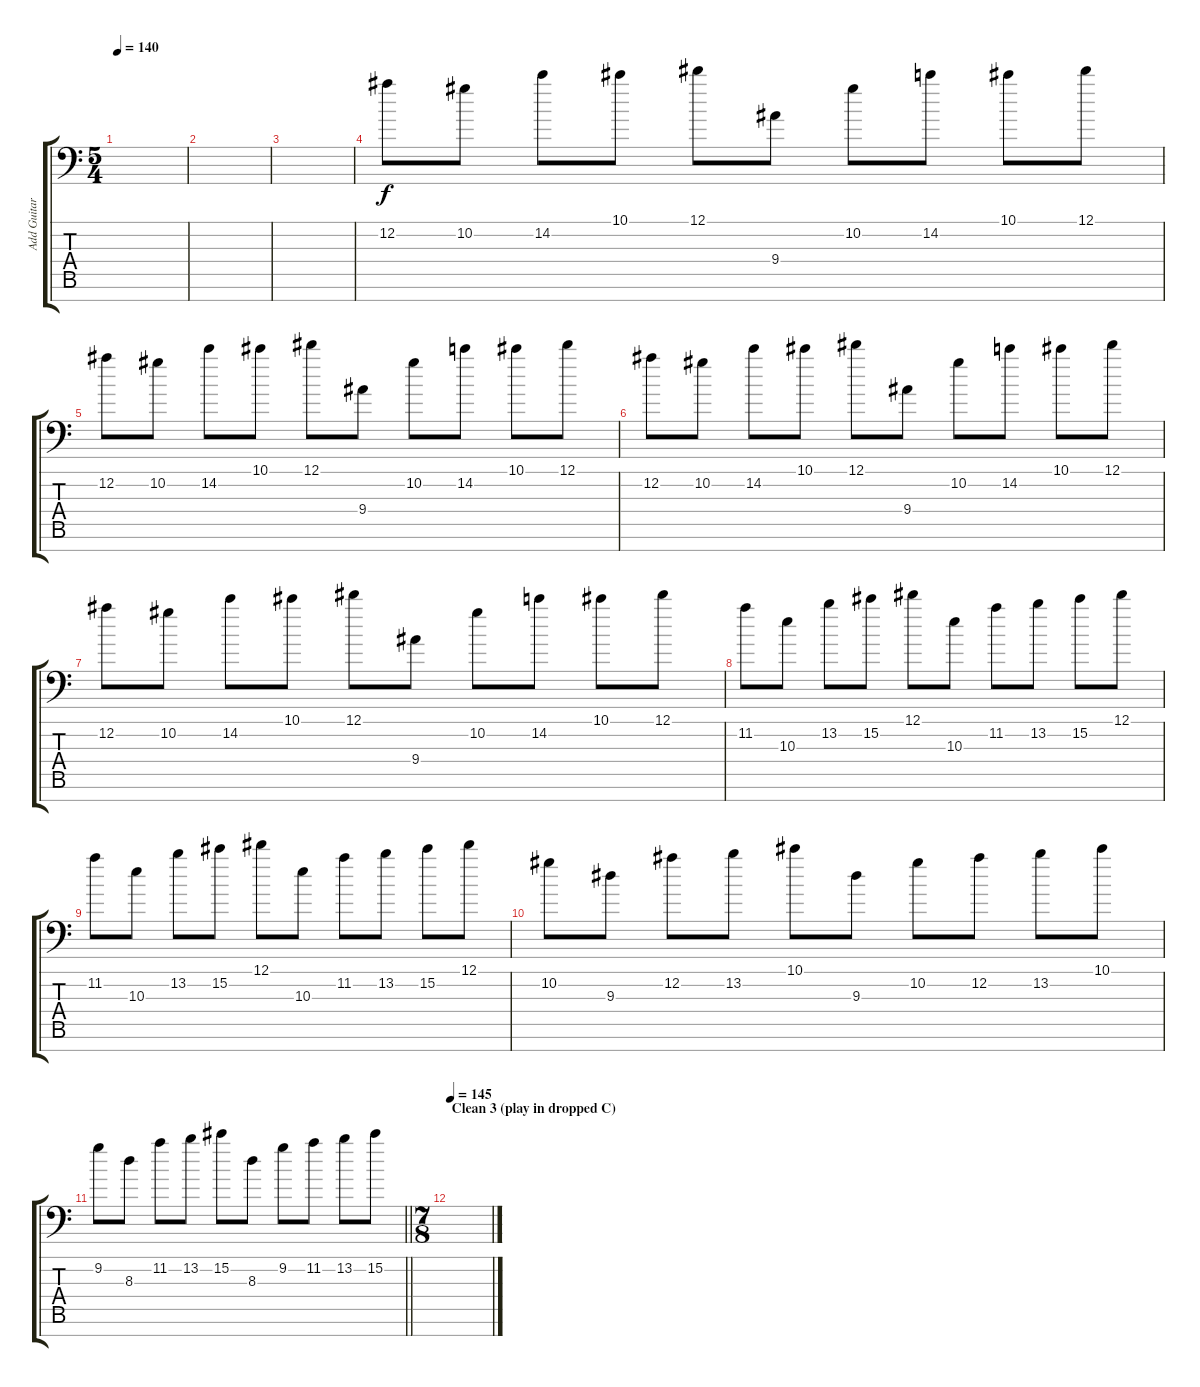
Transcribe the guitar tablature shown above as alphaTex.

\track ("Add Guitare" "Add Guitar") {instrument distortionguitar}
\staff {score tabs}
\tuning (Eb4 Bb3 Gb3 Db3 Ab2 Eb2 Bb1) {hide}
\ts (5 4)
\tempo 140
\clef f4
\ks c
|
|
|
12.2.8 10.2.8 14.2.8 10.1.8 12.1.8 9.4.8 10.2.8 14.2.8 10.1.8 12.1.8 |
12.2.8 10.2.8 14.2.8 10.1.8 12.1.8 9.4.8 10.2.8 14.2.8 10.1.8 12.1.8 |
12.2.8 10.2.8 14.2.8 10.1.8 12.1.8 9.4.8 10.2.8 14.2.8 10.1.8 12.1.8 |
12.2.8 10.2.8 14.2.8 10.1.8 12.1.8 9.4.8 10.2.8 14.2.8 10.1.8 12.1.8 |
11.2.8 10.3.8 13.2.8 15.2.8 12.1.8 10.3.8 11.2.8 13.2.8 15.2.8 12.1.8 |
11.2.8 10.3.8 13.2.8 15.2.8 12.1.8 10.3.8 11.2.8 13.2.8 15.2.8 12.1.8 |
10.2.8 9.3.8 12.2.8 13.2.8 10.1.8 9.3.8 10.2.8 12.2.8 13.2.8 10.1.8 |
\barLineRight lightlight
9.2.8 8.3.8 11.2.8 13.2.8 15.2.8 8.3.8 9.2.8 11.2.8 13.2.8 15.2.8 |
\ts (7 8)
\section ("" "Clean 3 (play in dropped C)")
\tempo 145
